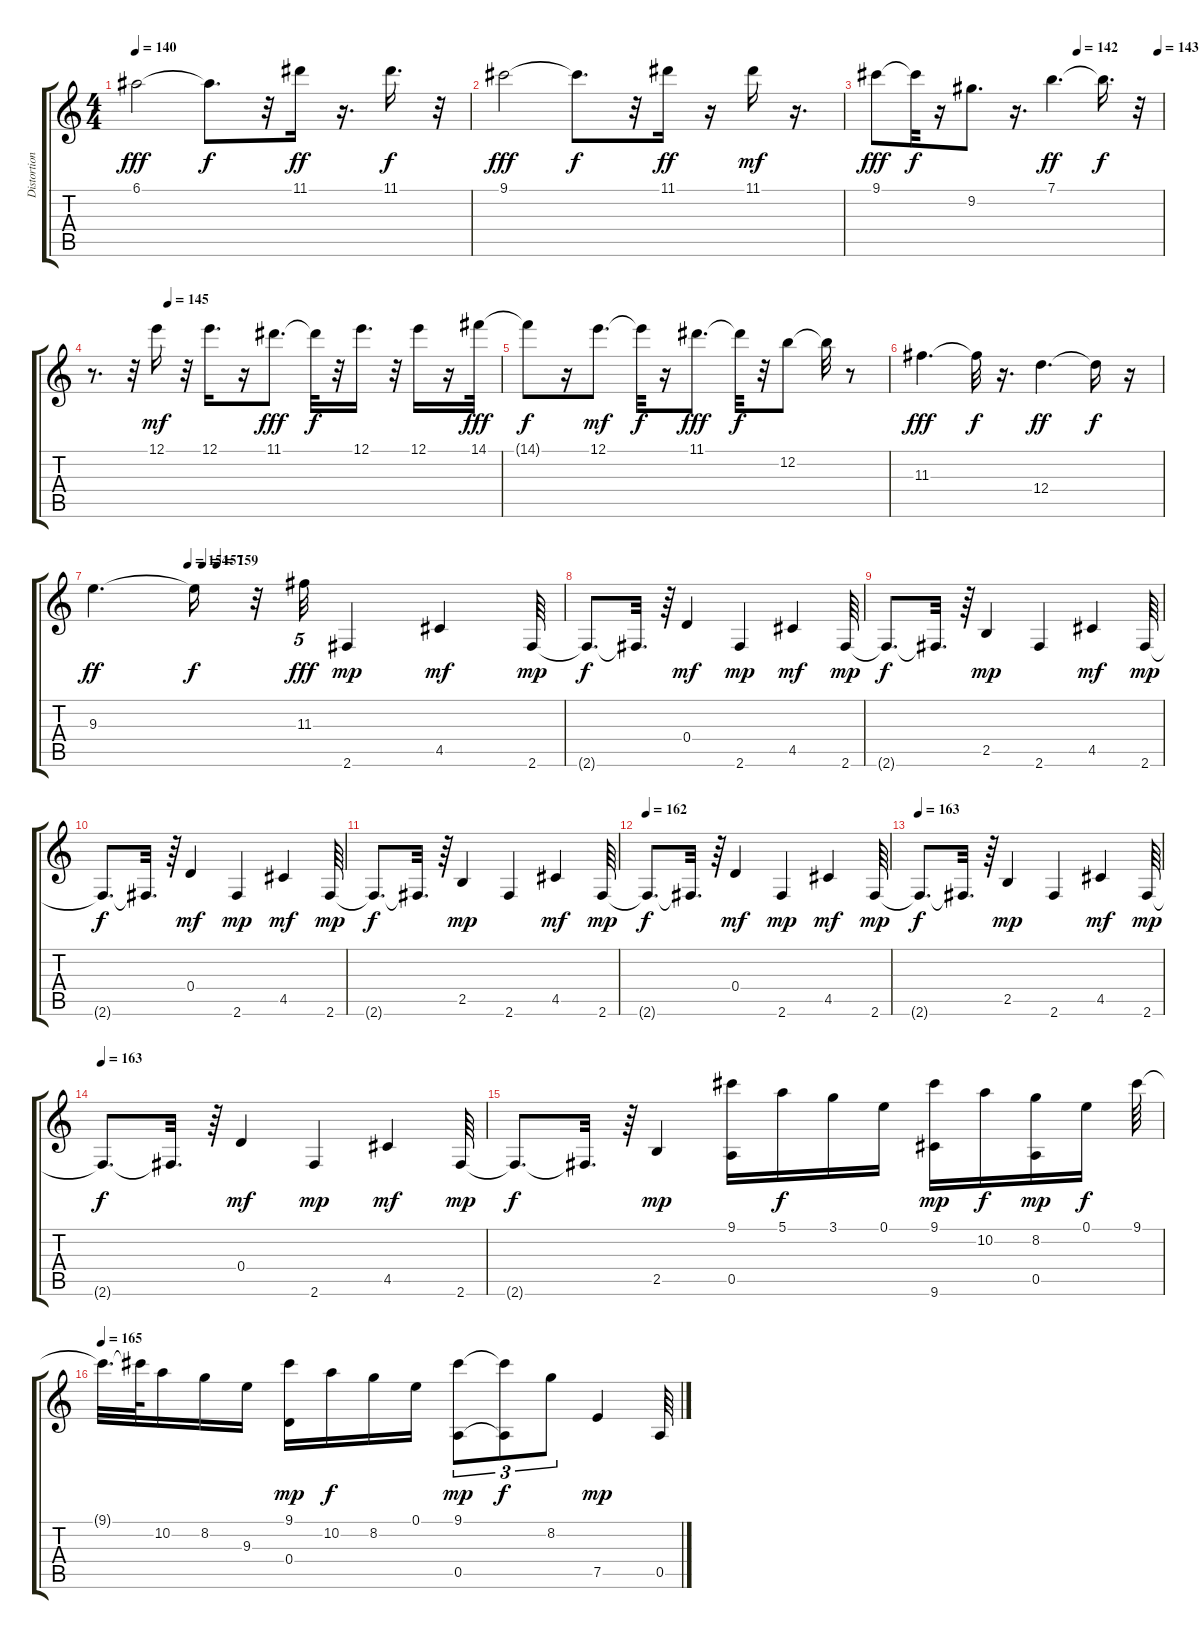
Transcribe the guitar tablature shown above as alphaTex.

\track ("Distortion guitar 2" "Distortion") {instrument distortionguitar}
\staff {score tabs}
\tuning (E4 B3 G3 D3 A2 E2) {hide}
\ts (4 4)
\tempo 140
\clef g2
\ks c
6.1.2{dy fff} 6.1{t}.8{d dy f} r.32 11.1.16{dy ff} r.16{d} 11.1.16{d dy f} r.32 |
9.1.2{dy fff} 9.1{t}.8{d dy f} r.32 11.1.16{dy ff} r.16 11.1.16{dy mf} r.16{d} |
\tempo (142 0.703125)
\tempo (143 0.984375)
9.1.8{dy fff} 9.1{t}.32{dy f} r.16 9.2.8{d} r.16{d} 7.1.4{d dy ff} 7.1{t}.16{d dy f} r.32 |
\tempo (145 0.1875)
r.8{d} r.32 12.1.16{dy mf} r.32 12.1.16{d} r.16 11.1.8{d dy fff} 11.1{t}.32{dy f} r.32 12.1.16{d} r.32 12.1.16 r.16 14.1.32{dy fff} |
14.1{t}.8{dy f} r.16 12.1.8{d dy mf} 12.1{t}.32{dy f} r.16 11.1.8{d dy fff} 11.1{t}.32{dy f} r.32 12.2.8 12.2{t}.32 r.8 |
11.3.4{d dy fff} 11.3{t}.32{dy f} r.16{d} 12.4.4{d dy ff} 12.4{t}.16{dy f} r.16 |
\tempo (154 0.203125)
\tempo (157 0.234375)
\tempo (159 0.265625)
9.3.4{d dy ff} 9.3{t}.16{dy f} r.32 11.3.32{tu (5 4) dy fff} 2.6.4{dy mp volume 8} 4.5.4{dy mf volume 7} 2.6.64{dy mp volume 7} |
2.6{t}.8{d dy f} 2.6{t}.32{d} r.64 0.4.4{dy mf volume 6} 2.6.4{dy mp volume 6} 4.5.4{dy mf volume 4} 2.6.64{dy mp volume 4} |
2.6{t}.8{d dy f} 2.6{t}.32{d} r.64 2.5.4{dy mp volume 3} 2.6.4{volume 2} 4.5.4{dy mf volume 2} 2.6.64{dy mp} |
2.6{t}.8{d dy f} 2.6{t}.32{d} r.64 0.4.4{dy mf} 2.6.4{dy mp} 4.5.4{dy mf} 2.6.64{dy mp} |
2.6{t}.8{d dy f} 2.6{t}.32{d} r.64 2.5.4{dy mp} 2.6.4 4.5.4{dy mf} 2.6.64{dy mp} |
\tempo 162
2.6{t}.8{d dy f} 2.6{t}.32{d} r.64 0.4.4{dy mf} 2.6.4{dy mp} 4.5.4{dy mf} 2.6.64{dy mp} |
\tempo 163
2.6{t}.8{d dy f} 2.6{t}.32{d} r.64 2.5.4{dy mp} 2.6.4 4.5.4{dy mf} 2.6.64{dy mp} |
\tempo 163
2.6{t}.8{d dy f} 2.6{t}.32{d} r.64 0.4.4{dy mf} 2.6.4{dy mp} 4.5.4{dy mf} 2.6.64{dy mp balance 8} |
2.6{t}.8{d dy f} 2.6{t}.32{d} r.64 2.5.4{dy mp} (9.1 0.5).16{volume 12} 5.1.16{dy f} 3.1.16 0.1.16 (9.1 9.6).16{dy mp} 10.2.16{dy f} (8.2 0.5).16{dy mp} 0.1.16{dy f} 9.1.64 |
\tempo 165
9.1{t}.32{d} 9.1{t}.64 10.2.16 8.2.16 9.3.16 (9.1 0.4).16{dy mp} 10.2.16{dy f} 8.2.16 0.1.16 (9.1 0.5).8{tu (3 2) dy mp} (9.1{t} 0.5{t}).8{tu (3 2) dy f} 8.2.8{tu (3 2)} 7.5.4{dy mp} 0.5.64
